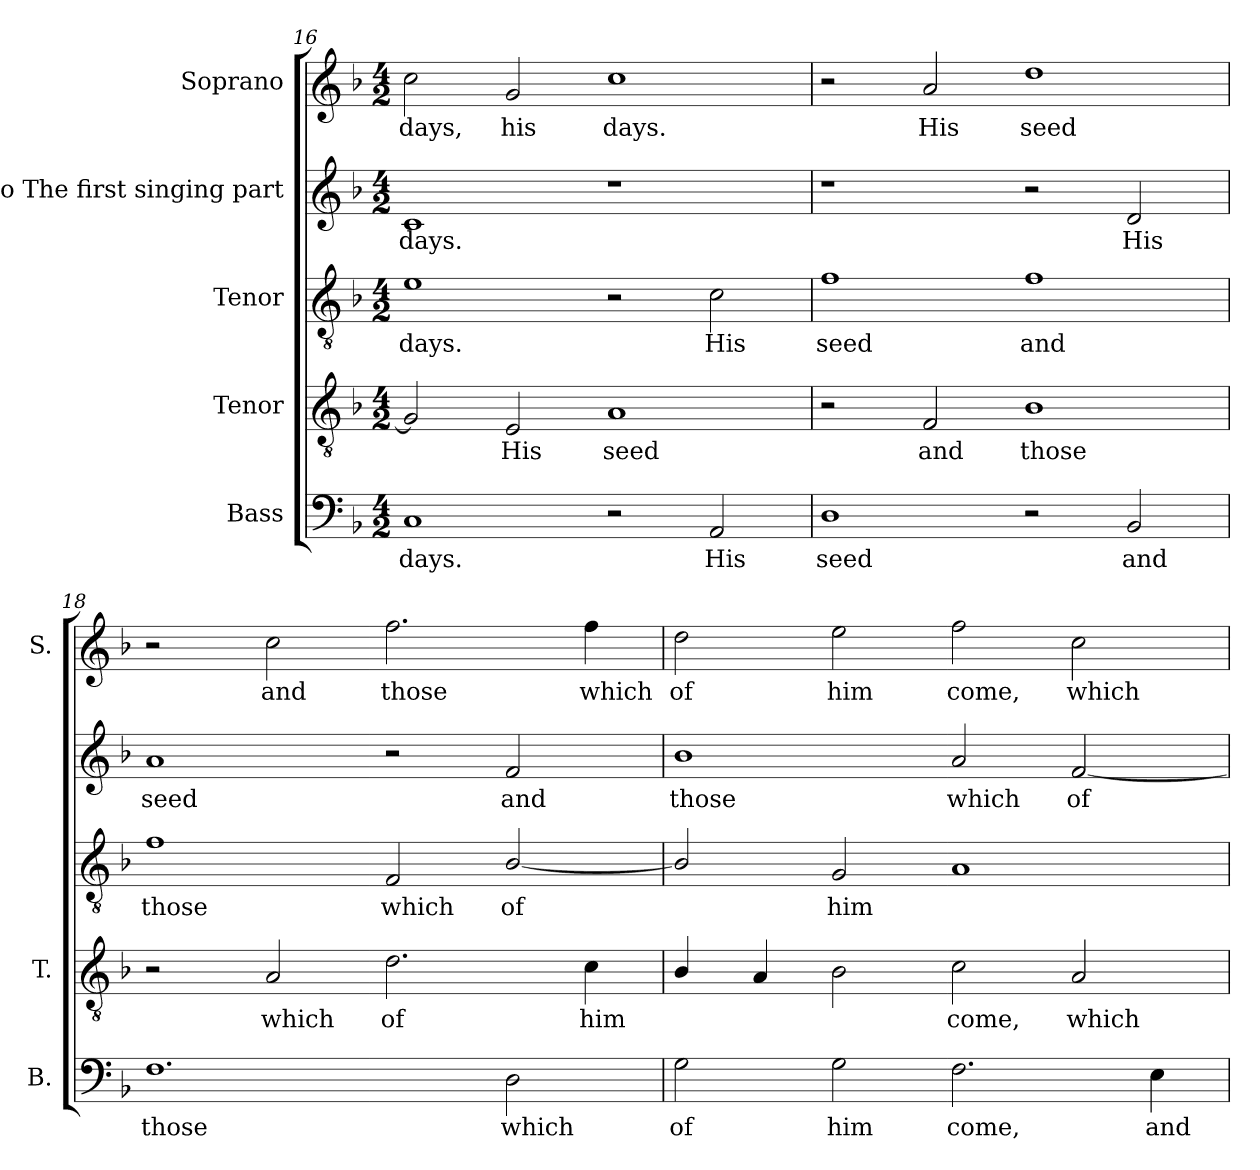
**kern	**text	**kern	**text	**kern	**text	**kern	**text	**kern	**text
*part5	*part5	*part4	*part4	*part3	*part3	*part2	*part2	*part1	*part1
*staff5	*staff5	*staff4	*staff4	*staff3	*staff3	*staff2	*staff2	*staff1	*staff1
*I"Bass	*	*I"Tenor	*	*I"Tenor	*	*I"Alto The first singing part	*	*I"Soprano	*
*I'B.	*	*I'T.	*	*	*	*	*	*I'S.	*
!!LO:LB:g=z
*clefF4	*	*clefGv2	*	*clefGv2	*	*clefG2	*	*clefG2	*
*	*	*ITrd7c12	*	*ITrd7c12	*	*ITrd7c12	*	*	*
*k[b-]	*	*k[b-]	*	*k[b-]	*	*k[b-]	*	*k[b-]	*
*F:	*	*F:	*	*F:	*	*F:	*	*F:	*
*M4/2	*	*M4/2	*	*M4/2	*	*M4/2	*	*M4/2	*
=16	=16	=16	=16	=16	=16	=16	=16	=16	=16
!	!LO:LY:b:color=#000000	!	!	!	!	!	!	!	!
!	!	!	!	!	!LO:LY:b:color=#000000	!	!	!	!
!	!	!	!	!	!	!	!LO:LY:b:color=#000000	!	!
!	!	!	!	!	!	!	!	!	!LO:LY:b:color=#000000
1Ci	days.	2GGi/]	.	1Ei	days.	1Ci	days.	2cci\	days,
!	!	!	!LO:LY:b:color=#000000	!	!	!	!	!	!
!	!	!	!	!	!	!	!	!	!LO:LY:b:color=#000000
.	.	2EEi/	His	.	.	.	.	2gi/	his
!	!	!	!LO:LY:b:color=#000000	!	!	!	!	!	!
!	!	!	!	!	!	!	!	!	!LO:LY:b:color=#000000
2r	.	1AAi	seed	2r	.	1r	.	1cci	days.
!	!LO:LY:b:color=#000000	!	!	!	!	!	!	!	!
!	!	!	!	!	!LO:LY:b:color=#000000	!	!	!	!
2AAi/	His	.	.	2Ci\	His	.	.	.	.
=17	=17	=17	=17	=17	=17	=17	=17	=17	=17
!	!LO:LY:b:color=#000000	!	!	!	!	!	!	!	!
!	!	!	!	!	!LO:LY:b:color=#000000	!	!	!	!
1Di	seed	2r	.	1Fi	seed	1r	.	2r	.
!	!	!	!LO:LY:b:color=#000000	!	!	!	!	!	!
!	!	!	!	!	!	!	!	!	!LO:LY:b:color=#000000
.	.	2FFi/	and	.	.	.	.	2ai/	His
!	!	!	!LO:LY:b:color=#000000	!	!	!	!	!	!
!	!	!	!	!	!LO:LY:b:color=#000000	!	!	!	!
!	!	!	!	!	!	!	!	!	!LO:LY:b:color=#000000
2r	.	1BB-i	those	1Fi	and	2r	.	1ddi	seed
!	!LO:LY:b:color=#000000	!	!	!	!	!	!	!	!
!	!	!	!	!	!	!	!LO:LY:b:color=#000000	!	!
2BB-i/	and	.	.	.	.	2Di/	His	.	.
=18	=18	=18	=18	=18	=18	=18	=18	=18	=18
!	!LO:LY:b:color=#000000	!	!	!	!	!	!	!	!
!	!	!	!	!	!LO:LY:b:color=#000000	!	!	!	!
!	!	!	!	!	!	!	!LO:LY:b:color=#000000	!	!
1.Fi	those	2r	.	1Fi	those	1Ai	seed	2r	.
!	!	!	!LO:LY:b:color=#000000	!	!	!	!	!	!
!	!	!	!	!	!	!	!	!	!LO:LY:b:color=#000000
.	.	2AAi/	which	.	.	.	.	2cci\	and
!	!	!	!LO:LY:b:color=#000000	!	!	!	!	!	!
!	!	!	!	!	!LO:LY:b:color=#000000	!	!	!	!
!	!	!	!	!	!	!	!	!	!LO:LY:b:color=#000000
.	.	2.Di\	of	2FFi/	which	2r	.	2.ffi\	those
!	!LO:LY:b:color=#000000	!	!	!	!	!	!	!	!
!	!	!	!	!	!LO:LY:b:color=#000000	!	!	!	!
!	!	!	!	!	!	!	!LO:LY:b:color=#000000	!	!
2Di\	which	.	.	[2BB-i/	of	2Fi/	and	.	.
!	!	!	!LO:LY:b:color=#000000	!	!	!	!	!	!
!	!	!	!	!	!	!	!	!	!LO:LY:b:color=#000000
.	.	4Ci\	him	.	.	.	.	4ffi\	which
=19	=19	=19	=19	=19	=19	=19	=19	=19	=19
!	!LO:LY:b:color=#000000	!	!	!	!	!	!	!	!
!	!	!	!	!	!	!	!LO:LY:b:color=#000000	!	!
!	!	!	!	!	!	!	!	!	!LO:LY:b:color=#000000
2Gi\	of	4BB-i/	.	2BB-i/]	.	1B-i	those	2ddi\	of
.	.	4AAi/	.	.	.	.	.	.	.
!	!LO:LY:b:color=#000000	!	!	!	!	!	!	!	!
!	!	!	!	!	!LO:LY:b:color=#000000	!	!	!	!
!	!	!	!	!	!	!	!	!	!LO:LY:b:color=#000000
2Gi\	him	2BB-i\	.	2GGi/	him	.	.	2eei\	him
!	!LO:LY:b:color=#000000	!	!	!	!	!	!	!	!
!	!	!	!LO:LY:b:color=#000000	!	!	!	!	!	!
!	!	!	!	!	!	!	!LO:LY:b:color=#000000	!	!
!	!	!	!	!	!	!	!	!	!LO:LY:b:color=#000000
2.Fi\	come,	2Ci\	come,	1AAi	.	2Ai/	which	2ffi\	come,
!	!	!	!LO:LY:b:color=#000000	!	!	!	!	!	!
!	!	!	!	!	!	!	!LO:LY:b:color=#000000	!	!
!	!	!	!	!	!	!	!	!	!LO:LY:b:color=#000000
.	.	2AAi/	which	.	.	[2Fi/	of	2cci\	which
!	!LO:LY:b:color=#000000	!	!	!	!	!	!	!	!
4Ei\	and	.	.	.	.	.	.	.	.
=	=	=	=	=	=	=	=	=	=
*-	*-	*-	*-	*-	*-	*-	*-	*-	*-
